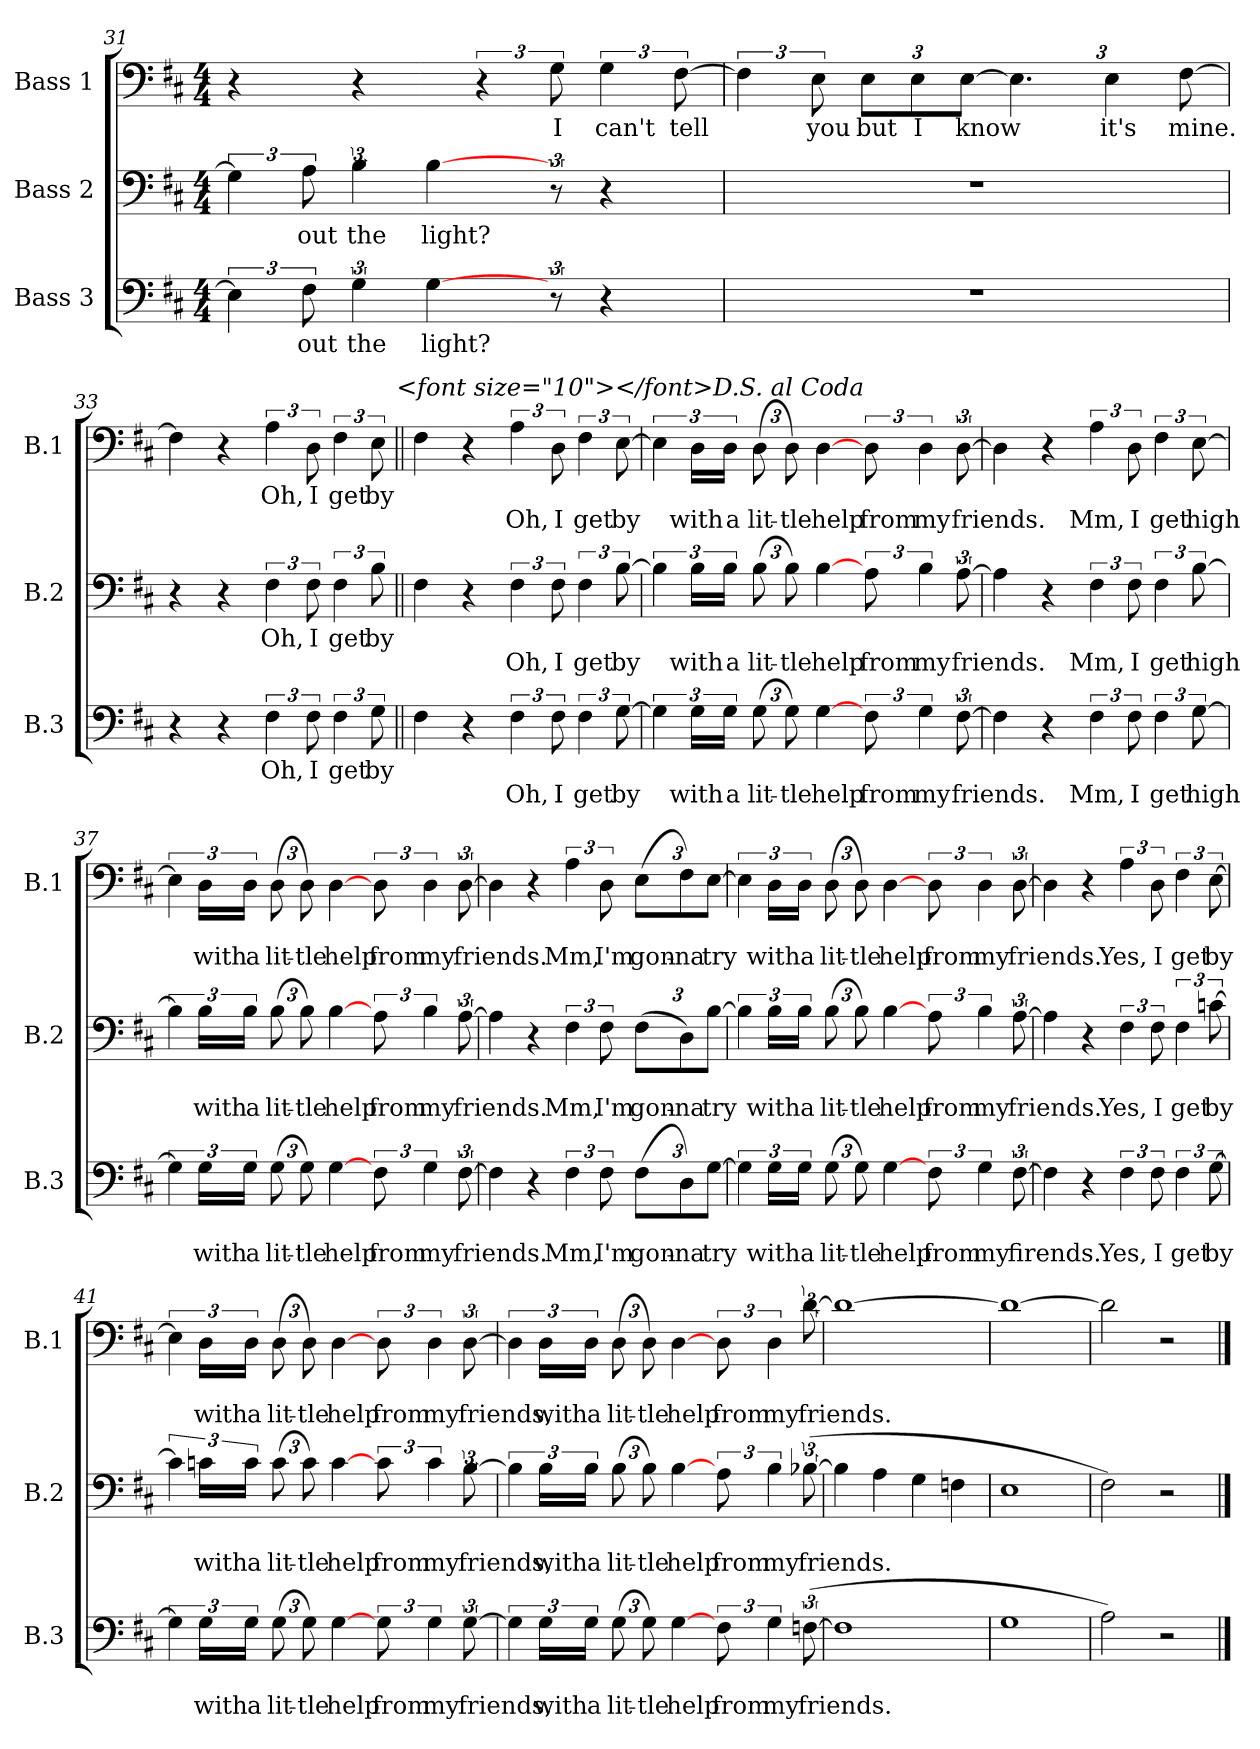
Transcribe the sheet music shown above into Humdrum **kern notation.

**kern	**text	**text	**kern	**text	**text	**kern	**text	**text
*part3	*part3	*part3	*part2	*part2	*part2	*part1	*part1	*part1
*staff3	*staff3	*staff3	*staff2	*staff2	*staff2	*staff1	*staff1	*staff1
*I"Bass 3	*	*	*I"Bass 2	*	*	*I"Bass 1	*	*
*I'B.3	*	*	*I'B.2	*	*	*I'B.1	*	*
*clefF4	*	*	*clefF4	*	*	*clefF4	*	*
*k[f#c#]	*	*	*k[f#c#]	*	*	*k[f#c#]	*	*
*M4/4	*	*	*M4/4	*	*	*M4/4	*	*
=31	=31	=31	=31	=31	=31	=31	=31	=31
6E\]	.	.	6G\]	.	.	4r	.	.
12F#\	out	.	12A\	out	.	.	.	.
6G\	the	.	6B\	the	.	4r	.	.
[4G\	light?	.	[4B\	light?	.	.	.	.
.	.	.	.	.	.	6r	.	.
12r	.	.	12r	.	.	12G\	I	.
4r	.	.	4r	.	.	6G\	can't	.
.	.	.	.	.	.	[12F#\	tell	.
!!LO:LB:g=z
=32	=32	=32	=32	=32	=32	=32	=32	=32
1r	.	.	1r	.	.	6F#\]	.	.
.	.	.	.	.	.	12E\	you	.
*	*	*	*	*	*	*Xbrackettup	*	*
.	.	.	.	.	.	12E\L	but	.
.	.	.	.	.	.	12E\	I	.
.	.	.	.	.	.	[12E\J	know	.
.	.	.	.	.	.	6.E\]	.	.
*	*	*	*	*	*	*brackettup	*	*
.	.	.	.	.	.	6E\	it's	.
.	.	.	.	.	.	[12F#\	mine.	.
=33	=33	=33	=33	=33	=33	=33	=33	=33
4r	.	.	4r	.	.	4F#\]	.	.
4r	.	.	4r	.	.	4r	.	.
6F#\	Oh,	.	6F#\	Oh,	.	6A\	Oh,	.
12F#\	I	.	12F#\	I	.	12D\	I	.
6F#\	get	.	6F#\	get	.	6F#\	get	.
12G\	by	.	12B\	by	.	12E\	by	.
!	!	!	!	!	!	!LO:TX:a:t=<i><font size="10"></font>D.S. al Coda</i>	!	!
=34||	=34||	=34||	=34||	=34||	=34||	=34||	=34||	=34||
4F#\	.	.	4F#\	.	.	4F#\	.	.
4r	.	.	4r	.	.	4r	.	.
6F#\	.	Oh,	6F#\	.	Oh,	6A\	.	Oh,
12F#\	.	I	12F#\	.	I	12D\	.	I
6F#\	.	get	6F#\	.	get	6F#\	.	get
[12G\	.	by	[12B\	.	by	[12E\	.	by
!!LO:LB:g=z
=35	=35	=35	=35	=35	=35	=35	=35	=35
6G\]	.	.	6B\]	.	.	6E\]	.	.
24G\LL	.	with	24B\LL	.	with	24D\LL	.	with
24G\JJ	.	a	24B\JJ	.	a	24D\JJ	.	a
*Xbrackettup	*	*	*Xbrackettup	*	*	*Xbrackettup	*	*
(12G\L	.	lit-	(12B\L	.	lit-	(12D\L	.	lit-
12G\)	.	-tle	12B\)	.	-tle	12D\)	.	-tle
[4G\	.	help	[4B\	.	help	[4D\	.	help
*brackettup	*	*	*brackettup	*	*	*brackettup	*	*
12F#\	.	from	12A\	.	from	12D\	.	from
6G\	.	my	6B\	.	my	6D\	.	my
[12F#\	.	friends.	[12A\	.	friends.	[12D\	.	friends.
=36	=36	=36	=36	=36	=36	=36	=36	=36
4F#\]	.	.	4A\]	.	.	4D\]	.	.
4r	.	.	4r	.	.	4r	.	.
6F#\	.	Mm,	6F#\	.	Mm,	6A\	.	Mm,
12F#\	.	I	12F#\	.	I	12D\	.	I
6F#\	.	get	6F#\	.	get	6F#\	.	get
[12G\	.	high	[12B\	.	high	[12E\	.	high
!!LO:PB:g=z
=37	=37	=37	=37	=37	=37	=37	=37	=37
6G\]	.	.	6B\]	.	.	6E\]	.	.
24G\LL	.	with	24B\LL	.	with	24D\LL	.	with
24G\JJ	.	a	24B\JJ	.	a	24D\JJ	.	a
*Xbrackettup	*	*	*Xbrackettup	*	*	*Xbrackettup	*	*
(12G\L	.	lit-	(12B\L	.	lit-	(12D\L	.	lit-
12G\)	.	-tle	12B\)	.	-tle	12D\)	.	-tle
[4G\	.	help	[4B\	.	help	[4D\	.	help
*brackettup	*	*	*brackettup	*	*	*brackettup	*	*
12F#\	.	from	12A\	.	from	12D\	.	from
6G\	.	my	6B\	.	my	6D\	.	my
[12F#\	.	friends.	[12A\	.	friends.	[12D\	.	friends.
=38	=38	=38	=38	=38	=38	=38	=38	=38
4F#\]	.	.	4A\]	.	.	4D\]	.	.
4r	.	.	4r	.	.	4r	.	.
6F#\	.	Mm,	6F#\	.	Mm,	6A\	.	Mm,
12F#\	.	I'm	12F#\	.	I'm	12D\	.	I'm
*Xbrackettup	*	*	*Xbrackettup	*	*	*Xbrackettup	*	*
(12F#\L	.	gon-	(12F#\L	.	gon-	(12E\L	.	gon-
12D\)	.	-na	12D\)	.	-na	12F#\)	.	-na
[12G\J	.	try	[12B\J	.	try	[12E\J	.	try
!!LO:LB:g=z
=39	=39	=39	=39	=39	=39	=39	=39	=39
*brackettup	*	*	*brackettup	*	*	*brackettup	*	*
6G\]	.	.	6B\]	.	.	6E\]	.	.
24G\LL	.	with	24B\LL	.	with	24D\LL	.	with
24G\JJ	.	a	24B\JJ	.	a	24D\JJ	.	a
*Xbrackettup	*	*	*Xbrackettup	*	*	*Xbrackettup	*	*
(12G\L	.	lit-	(12B\L	.	lit-	(12D\L	.	lit-
12G\)	.	-tle	12B\)	.	-tle	12D\)	.	-tle
[4G\	.	help	[4B\	.	help	[4D\	.	help
*brackettup	*	*	*brackettup	*	*	*brackettup	*	*
12F#\	.	from	12A\	.	from	12D\	.	from
6G\	.	my	6B\	.	my	6D\	.	my
[12F#\	.	firends.	[12A\	.	friends.	[12D\	.	friends.
=40	=40	=40	=40	=40	=40	=40	=40	=40
4F#\]	.	.	4A\]	.	.	4D\]	.	.
4r	.	.	4r	.	.	4r	.	.
6F#\	.	Yes,	6F#\	.	Yes,	6A\	.	Yes,
12F#\	.	I	12F#\	.	I	12D\	.	I
6F#\	.	get	6F#\	.	get	6F#\	.	get
[12G\	.	by	[12cn\	.	by	[12E\	.	by
=41	=41	=41	=41	=41	=41	=41	=41	=41
6G\]	.	.	6c\]	.	.	6E\]	.	.
24G\LL	.	with	24cn\LL	.	with	24D\LL	.	with
24G\JJ	.	a	24c\JJ	.	a	24D\JJ	.	a
*Xbrackettup	*	*	*Xbrackettup	*	*	*Xbrackettup	*	*
(12G\L	.	lit-	(12c\L	.	lit-	(12D\L	.	lit-
12G\)	.	-tle	12c\)	.	-tle	12D\)	.	-tle
[4G\	.	help	[4c\	.	help	[4D\	.	help
*brackettup	*	*	*brackettup	*	*	*brackettup	*	*
12G\	.	from	12c\	.	from	12D\	.	from
6G\	.	my	6c\	.	my	6D\	.	my
[12G\	.	friends,	[12B\	.	friends,	[12D\	.	friends,
!!LO:LB:g=z
=42	=42	=42	=42	=42	=42	=42	=42	=42
6G\]	.	.	6B\]	.	.	6D\]	.	.
24G\LL	.	with	24B\LL	.	with	24D\LL	.	with
24G\JJ	.	a	24B\JJ	.	a	24D\JJ	.	a
*Xbrackettup	*	*	*Xbrackettup	*	*	*Xbrackettup	*	*
(12G\L	.	lit-	(12B\L	.	lit-	(12D\L	.	lit-
12G\)	.	-tle	12B\)	.	-tle	12D\)	.	-tle
[4G\	.	help	[4B\	.	help	[4D\	.	help
*brackettup	*	*	*brackettup	*	*	*brackettup	*	*
12F#\	.	from	12A\	.	from	12D\	.	from
6G\	.	my	6B\	.	my	6D\	.	my
([12Fn\	.	friends.	([12B-X\	.	friends.	[12d\	.	friends.
=43	=43	=43	=43	=43	=43	=43	=43	=43
1F]	.	.	4B-\]	.	.	1d_	.	.
.	.	.	4A\	.	.	.	.	.
.	.	.	4G\	.	.	.	.	.
.	.	.	4Fn\	.	.	.	.	.
=44	=44	=44	=44	=44	=44	=44	=44	=44
1G	.	.	1E	.	.	1d_	.	.
=45	=45	=45	=45	=45	=45	=45	=45	=45
2A\)	.	.	2F#\)	.	.	2d\]	.	.
2r	.	.	2r	.	.	2r	.	.
==	==	==	==	==	==	==	==	==
*-	*-	*-	*-	*-	*-	*-	*-	*-
